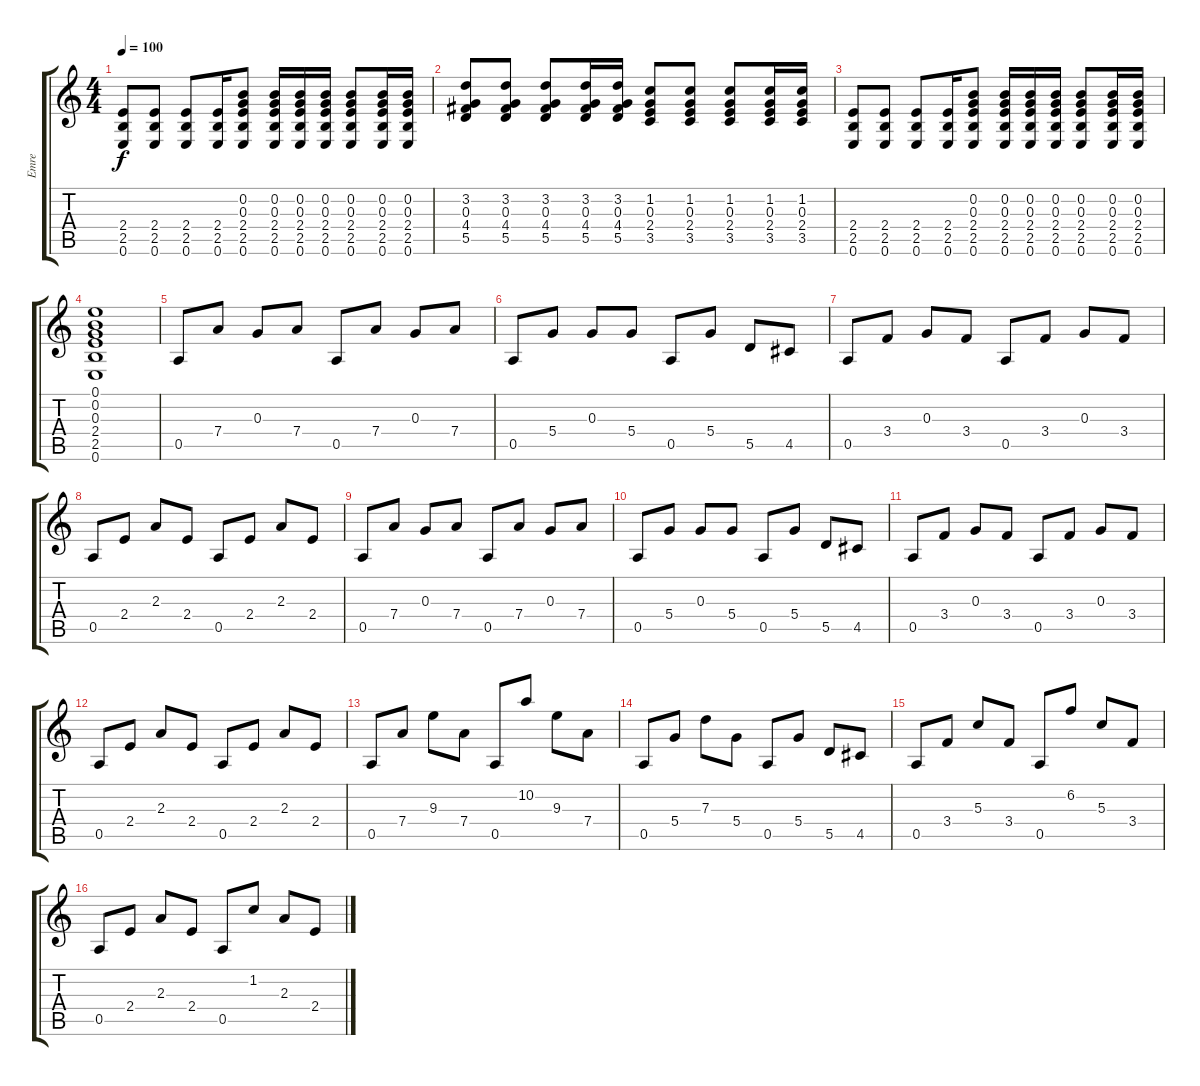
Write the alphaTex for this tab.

\track ("Emre" "Emre") {instrument acousticguitarsteel}
\staff {score tabs}
\tuning (E4 B3 G3 D3 A2 E2) {hide}
\ts (4 4)
\tempo 100
\clef g2
\ks c
(2.4 2.5 0.6).8{dy f} (2.4 2.5 0.6).8 (2.4 2.5 0.6).8 (2.4 2.5 0.6).16 (0.2 0.3 2.4 2.5 0.6).8 (0.2 0.3 2.4 2.5 0.6).16 (0.2 0.3 2.4 2.5 0.6).16 (0.2 0.3 2.4 2.5 0.6).16 (0.2 0.3 2.4 2.5 0.6).8 (0.2 0.3 2.4 2.5 0.6).16 (0.2 0.3 2.4 2.5 0.6).16 |
(3.2 0.3 4.4 5.5).8 (3.2 0.3 4.4 5.5).8 (3.2 0.3 4.4 5.5).8 (3.2 0.3 4.4 5.5).16 (3.2 0.3 4.4 5.5).16 (1.2 0.3 2.4 3.5).8 (1.2 0.3 2.4 3.5).8 (1.2 0.3 2.4 3.5).8 (1.2 0.3 2.4 3.5).16 (1.2 0.3 2.4 3.5).16 |
(2.4 2.5 0.6).8 (2.4 2.5 0.6).8 (2.4 2.5 0.6).8 (2.4 2.5 0.6).16 (0.2 0.3 2.4 2.5 0.6).8 (0.2 0.3 2.4 2.5 0.6).16 (0.2 0.3 2.4 2.5 0.6).16 (0.2 0.3 2.4 2.5 0.6).16 (0.2 0.3 2.4 2.5 0.6).8 (0.2 0.3 2.4 2.5 0.6).16 (0.2 0.3 2.4 2.5 0.6).16 |
(0.1 0.2 0.3 2.4 2.5 0.6).1 |
0.5.8 7.4.8 0.3.8 7.4.8 0.5.8 7.4.8 0.3.8 7.4.8 |
0.5.8 5.4.8 0.3.8 5.4.8 0.5.8 5.4.8 5.5.8 4.5.8 |
0.5.8 3.4.8 0.3.8 3.4.8 0.5.8 3.4.8 0.3.8 3.4.8 |
0.5.8 2.4.8 2.3.8 2.4.8 0.5.8 2.4.8 2.3.8 2.4.8 |
0.5.8 7.4.8 0.3.8 7.4.8 0.5.8 7.4.8 0.3.8 7.4.8 |
0.5.8 5.4.8 0.3.8 5.4.8 0.5.8 5.4.8 5.5.8 4.5.8 |
0.5.8 3.4.8 0.3.8 3.4.8 0.5.8 3.4.8 0.3.8 3.4.8 |
0.5.8 2.4.8 2.3.8 2.4.8 0.5.8 2.4.8 2.3.8 2.4.8 |
0.5.8 7.4.8 9.3.8 7.4.8 0.5.8 10.2.8 9.3.8 7.4.8 |
0.5.8 5.4.8 7.3.8 5.4.8 0.5.8 5.4.8 5.5.8 4.5.8 |
0.5.8 3.4.8 5.3.8 3.4.8 0.5.8 6.2.8 5.3.8 3.4.8 |
0.5.8 2.4.8 2.3.8 2.4.8 0.5.8 1.2.8 2.3.8 2.4.8
